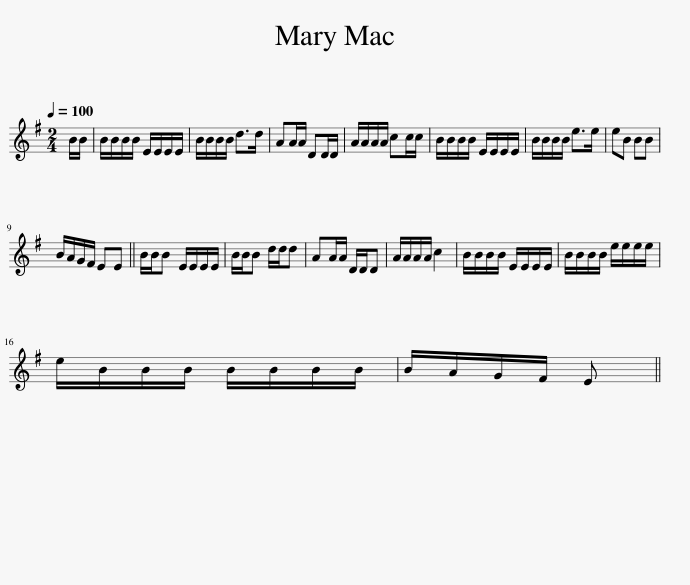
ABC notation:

X:1
L:1/8
Q:1/4=100
M:2/4
I:linebreak $
K:Emin
V:1 treble
V:1
 B/B/ | B/B/B/B/ E/E/E/E/ | B/B/B/B/ d>d | AA/A/ DD/D/ | A/A/A/A/ cc/c/ | %5
 B/B/B/B/ E/E/E/E/ | B/B/B/B/ e>e | eB BB |$ B/A/G/F/ EE || B/B/B E/E/E/E/ | %10
 B/B/B d/d/d | AA/A/ D/D/D | A/A/A/A/ c2 | B/B/B/B/ E/E/E/E/ | B/B/B/B/ e/e/e/e/ |$ %15
 e/B/B/B/ B/B/B/B/ | B/A/G/F/ E || %17
